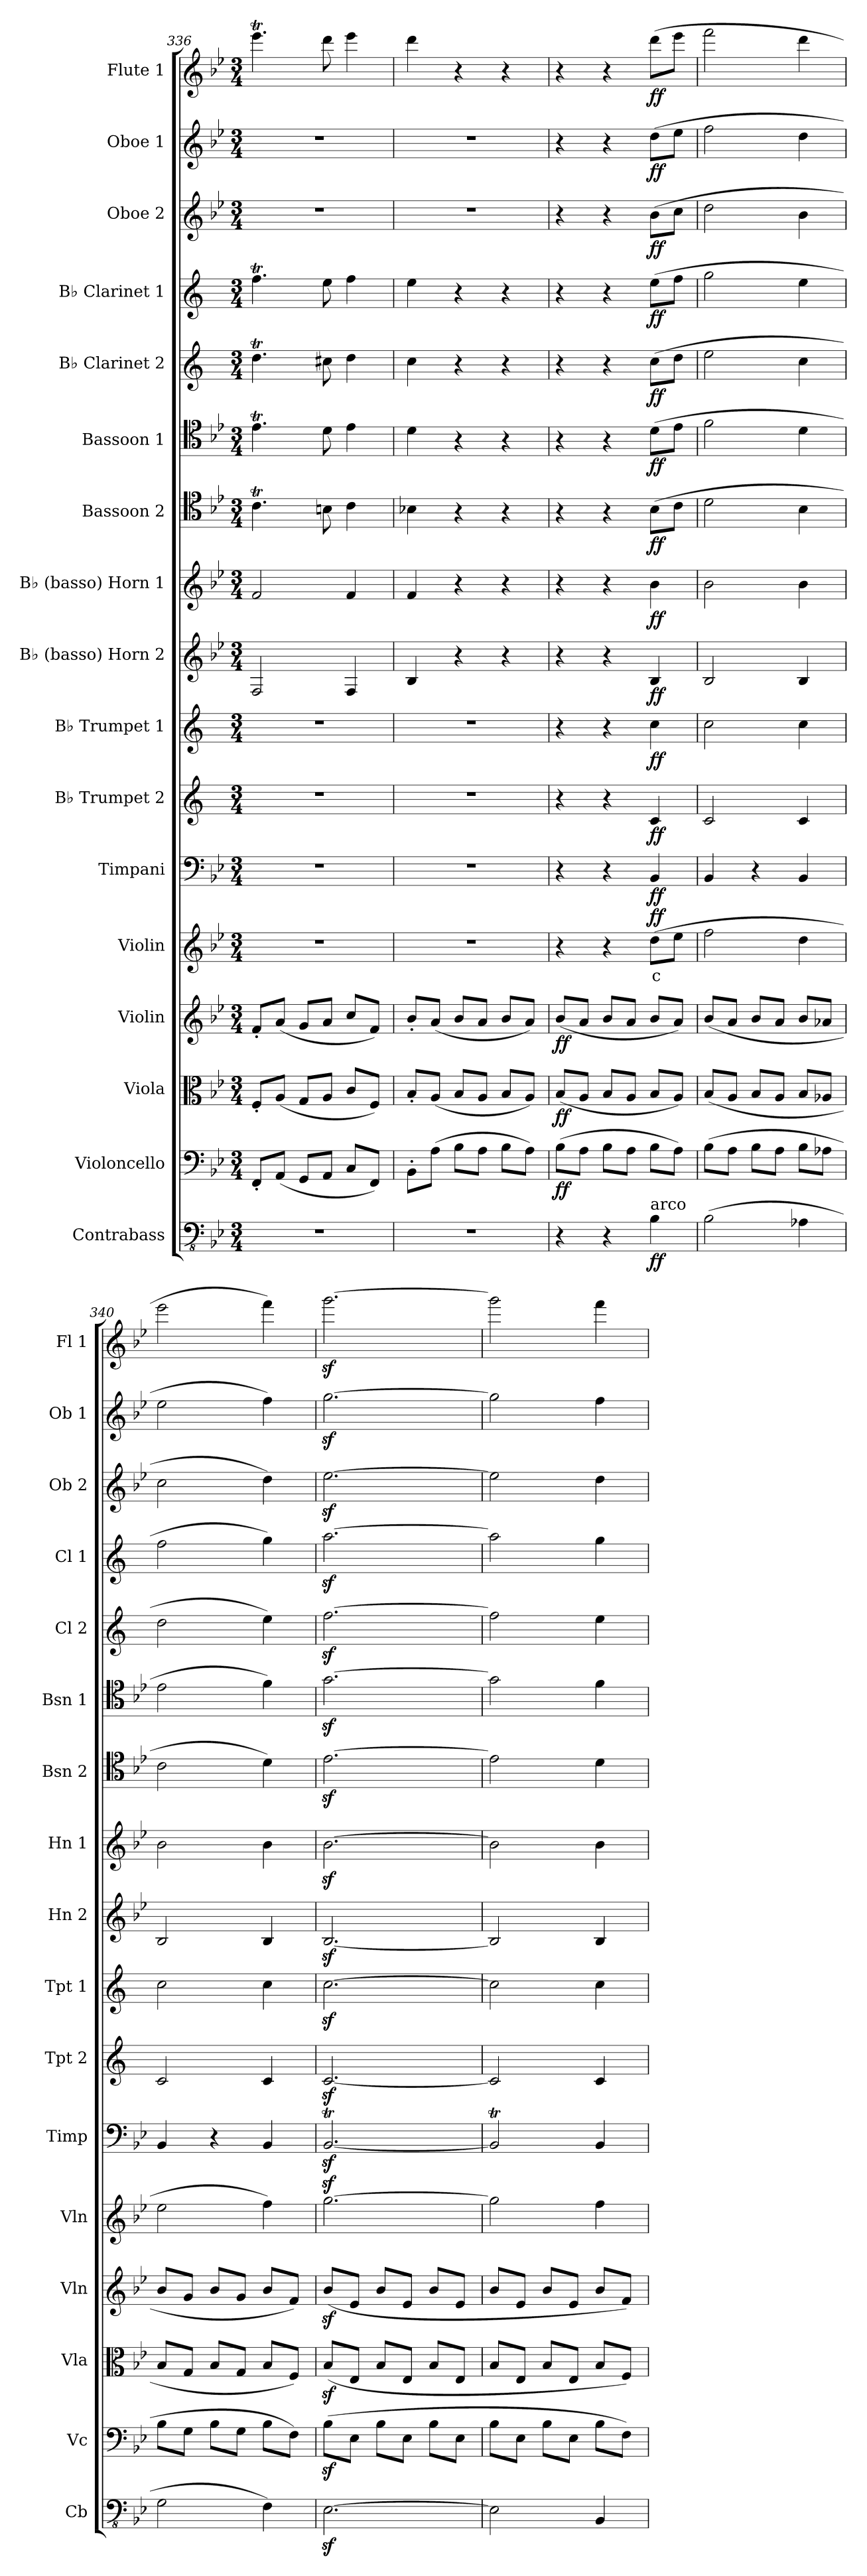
**kern	**dynam	**kern	**dynam	**kern	**dynam	**kern	**dynam	**kern	**text	**dynam	**kern	**dynam	**kern	**dynam	**kern	**dynam	**kern	**dynam	**kern	**dynam	**kern	**dynam	**kern	**dynam	**kern	**dynam	**kern	**dynam	**kern	**dynam	**kern	**dynam	**kern	**dynam
*part17	*part17	*part16	*part16	*part15	*part15	*part14	*part14	*part13	*part13	*part13	*part12	*part12	*part11	*part11	*part10	*part10	*part9	*part9	*part8	*part8	*part7	*part7	*part6	*part6	*part5	*part5	*part4	*part4	*part3	*part3	*part2	*part2	*part1	*part1
*staff17	*staff17	*staff16	*staff16	*staff15	*staff15	*staff14	*staff14	*staff13	*staff13	*staff13	*staff12	*staff12	*staff11	*staff11	*staff10	*staff10	*staff9	*staff9	*staff8	*staff8	*staff7	*staff7	*staff6	*staff6	*staff5	*staff5	*staff4	*staff4	*staff3	*staff3	*staff2	*staff2	*staff1	*staff1
*I"Contrabass	*	*I"Violoncello	*	*I"Viola	*	*I"Violin	*	*I"Violin	*	*	*I"Timpani	*	*I"B♭ Trumpet 2	*	*I"B♭ Trumpet 1	*	*I"B♭ (basso) Horn 2	*	*I"B♭ (basso) Horn 1	*	*I"Bassoon 2	*	*I"Bassoon 1	*	*I"B♭ Clarinet 2	*	*I"B♭ Clarinet 1	*	*I"Oboe 2	*	*I"Oboe 1	*	*I"Flute 1	*
*I'Cb	*	*I'Vc	*	*I'Vla	*	*I'Vln	*	*I'Vln	*	*	*I'Timp	*	*I'Tpt 2	*	*I'Tpt 1	*	*I'Hn 2	*	*I'Hn 1	*	*I'Bsn 2	*	*I'Bsn 1	*	*I'Cl 2	*	*I'Cl 1	*	*I'Ob 2	*	*I'Ob 1	*	*I'Fl 1	*
*clefFv4	*	*clefF4	*	*clefC3	*	*clefG2	*	*clefG2	*	*	*clefF4	*	*clefG2	*	*clefG2	*	*clefG2	*	*clefG2	*	*clefC4	*	*clefC4	*	*clefG2	*	*clefG2	*	*clefG2	*	*clefG2	*	*clefG2	*
*	*	*	*	*	*	*	*	*	*	*	*	*	*ITrd1c2	*	*ITrd1c2	*	*ITrd8c14	*	*ITrd8c14	*	*	*	*	*	*ITrd1c2	*	*ITrd1c2	*	*	*	*	*	*	*
*k[b-e-]	*	*k[b-e-]	*	*k[b-e-]	*	*k[b-e-]	*	*k[b-e-]	*	*	*k[b-e-]	*	*k[b-e-]	*	*k[b-e-]	*	*k[b-e-]	*	*k[b-e-]	*	*k[b-e-]	*	*k[b-e-]	*	*k[b-e-]	*	*k[b-e-]	*	*k[b-e-]	*	*k[b-e-]	*	*k[b-e-]	*
*M3/4	*	*M3/4	*	*M3/4	*	*M3/4	*	*M3/4	*	*	*M3/4	*	*M3/4	*	*M3/4	*	*M3/4	*	*M3/4	*	*M3/4	*	*M3/4	*	*M3/4	*	*M3/4	*	*M3/4	*	*M3/4	*	*M3/4	*
=336	=336	=336	=336	=336	=336	=336	=336	=336	=336	=336	=336	=336	=336	=336	=336	=336	=336	=336	=336	=336	=336	=336	=336	=336	=336	=336	=336	=336	=336	=336	=336	=336	=336	=336
2.r	.	8FF'/L	.	8F'/L	.	8f'/L	.	2.r	.	.	2.r	.	2.r	.	2.r	.	2FF/	.	2F/	.	4.cT\	.	4.e-T\	.	4.ccT\	.	4.ee-T\	.	2.r	.	2.r	.	4.eee-T\	.
.	.	(<8AA/J	.	(<8A/J	.	(<8a/J	.	.	.	.	.	.	.	.	.	.	.	.	.	.	.	.	.	.	.	.	.	.	.	.	.	.	.	.
.	.	8GG/L	.	8G/L	.	8g/L	.	.	.	.	.	.	.	.	.	.	.	.	.	.	.	.	.	.	.	.	.	.	.	.	.	.	.	.
.	.	8AA/J	.	8A/J	.	8a/J	.	.	.	.	.	.	.	.	.	.	.	.	.	.	8Bn\	.	8d\	.	8bn\	.	8dd\	.	.	.	.	.	8ddd\	.
.	.	8C/L	.	8c/L	.	8cc/L	.	.	.	.	.	.	.	.	.	.	4FF/	.	4F/	.	4c\	.	4e-\	.	4cc\	.	4ee-\	.	.	.	.	.	4eee-\	.
.	.	8FF/J)	.	8F/J)	.	8f/J)	.	.	.	.	.	.	.	.	.	.	.	.	.	.	.	.	.	.	.	.	.	.	.	.	.	.	.	.
=337	=337	=337	=337	=337	=337	=337	=337	=337	=337	=337	=337	=337	=337	=337	=337	=337	=337	=337	=337	=337	=337	=337	=337	=337	=337	=337	=337	=337	=337	=337	=337	=337	=337	=337
2.r	.	8BB-'\L	.	8B-'/L	.	8b-'/L	.	2.r	.	.	2.r	.	2.r	.	2.r	.	4BB-/	.	4F/	.	4B-X\	.	4d\	.	4b-\	.	4dd\	.	2.r	.	2.r	.	4ddd\	.
.	.	(>8A\J	.	(<8A/J	.	(<8a/J	.	.	.	.	.	.	.	.	.	.	.	.	.	.	.	.	.	.	.	.	.	.	.	.	.	.	.	.
.	.	8B-\L	.	8B-/L	.	8b-/L	.	.	.	.	.	.	.	.	.	.	4r	.	4r	.	4r	.	4r	.	4r	.	4r	.	.	.	.	.	4r	.
.	.	8A\J	.	8A/J	.	8a/J	.	.	.	.	.	.	.	.	.	.	.	.	.	.	.	.	.	.	.	.	.	.	.	.	.	.	.	.
.	.	8B-\L	.	8B-/L	.	8b-/L	.	.	.	.	.	.	.	.	.	.	4r	.	4r	.	4r	.	4r	.	4r	.	4r	.	.	.	.	.	4r	.
.	.	8A\J)	.	8A/J)	.	8a/J)	.	.	.	.	.	.	.	.	.	.	.	.	.	.	.	.	.	.	.	.	.	.	.	.	.	.	.	.
=338	=338	=338	=338	=338	=338	=338	=338	=338	=338	=338	=338	=338	=338	=338	=338	=338	=338	=338	=338	=338	=338	=338	=338	=338	=338	=338	=338	=338	=338	=338	=338	=338	=338	=338
!	!	!	!LO:DY:b	!	!LO:DY:b	!	!LO:DY:b	!	!	!	!	!	!	!	!	!	!	!	!	!	!	!	!	!	!	!	!	!	!	!	!	!	!	!
4r	.	(>8B-\L	ff	(<8B-/L	ff	(<8b-/L	ff	4r	.	.	4r	.	4r	.	4r	.	4r	.	4r	.	4r	.	4r	.	4r	.	4r	.	4r	.	4r	.	4r	.
.	.	8A\J	.	8A/J	.	8a/J	.	.	.	.	.	.	.	.	.	.	.	.	.	.	.	.	.	.	.	.	.	.	.	.	.	.	.	.
4r	.	8B-\L	.	8B-/L	.	8b-/L	.	4r	.	.	4r	.	4r	.	4r	.	4r	.	4r	.	4r	.	4r	.	4r	.	4r	.	4r	.	4r	.	4r	.
.	.	8A\J	.	8A/J	.	8a/J	.	.	.	.	.	.	.	.	.	.	.	.	.	.	.	.	.	.	.	.	.	.	.	.	.	.	.	.
!LO:TX:a:t=arco	!	!	!	!	!	!	!	!	!	!	!	!	!	!	!	!	!	!	!	!	!	!	!	!	!	!	!	!	!	!	!	!	!	!
!	!LO:DY:b	!	!	!	!	!	!	!	!LO:LY:b:color=#FF0000	!LO:DY:b	!	!LO:DY:b	!	!LO:DY:b	!	!LO:DY:b	!	!LO:DY:b	!	!LO:DY:b	!	!LO:DY:b	!	!LO:DY:b	!	!LO:DY:b	!	!LO:DY:b	!	!LO:DY:b	!	!LO:DY:b	!	!LO:DY:b
4BB-\	ff	8B-\L	.	8B-/L	.	8b-/L	.	(>8dd\L	c	ff	4BB-/	ff	4B-/	ff	4b-\	ff	4BB-/	ff	4B-\	ff	(>8B-\L	ff	(>8d\L	ff	(>8b-\L	ff	(>8dd\L	ff	(>8b-\L	ff	(>8dd\L	ff	(>8ddd\L	ff
.	.	8A\J)	.	8A/J)	.	8a/J)	.	8ee-\J	.	.	.	.	.	.	.	.	.	.	.	.	8c\J	.	8e-\J	.	8cc\J	.	8ee-\J	.	8cc\J	.	8ee-\J	.	8eee-\J	.
=339	=339	=339	=339	=339	=339	=339	=339	=339	=339	=339	=339	=339	=339	=339	=339	=339	=339	=339	=339	=339	=339	=339	=339	=339	=339	=339	=339	=339	=339	=339	=339	=339	=339	=339
(>2BB-\	.	(>8B-\L	.	(>8B-/L	.	(>8b-/L	.	2ff\	.	.	4BB-/	.	2B-/	.	2b-\	.	2BB-/	.	2B-\	.	2d\	.	2f\	.	2dd\	.	2ff\	.	2dd\	.	2ff\	.	2fff\	.
.	.	8A\J	.	8A/J	.	8a/J	.	.	.	.	.	.	.	.	.	.	.	.	.	.	.	.	.	.	.	.	.	.	.	.	.	.	.	.
.	.	8B-\L	.	8B-/L	.	8b-/L	.	.	.	.	4r	.	.	.	.	.	.	.	.	.	.	.	.	.	.	.	.	.	.	.	.	.	.	.
.	.	8A\J	.	8A/J	.	8a/J	.	.	.	.	.	.	.	.	.	.	.	.	.	.	.	.	.	.	.	.	.	.	.	.	.	.	.	.
4AA-X\	.	8B-\L	.	8B-/L	.	8b-/L	.	4dd\	.	.	4BB-/	.	4B-/	.	4b-\	.	4BB-/	.	4B-\	.	4B-\	.	4d\	.	4b-\	.	4dd\	.	4b-\	.	4dd\	.	4ddd\	.
.	.	8A-X\J	.	8A-X/J	.	8a-X/J	.	.	.	.	.	.	.	.	.	.	.	.	.	.	.	.	.	.	.	.	.	.	.	.	.	.	.	.
=340	=340	=340	=340	=340	=340	=340	=340	=340	=340	=340	=340	=340	=340	=340	=340	=340	=340	=340	=340	=340	=340	=340	=340	=340	=340	=340	=340	=340	=340	=340	=340	=340	=340	=340
2GG\	.	8B-\L	.	8B-/L	.	8b-/L	.	2ee-\	.	.	4BB-/	.	2B-/	.	2b-\	.	2BB-/	.	2B-\	.	2c\	.	2e-\	.	2cc\	.	2ee-\	.	2cc\	.	2ee-\	.	2eee-\	.
.	.	8G\J	.	8G/J	.	8g/J	.	.	.	.	.	.	.	.	.	.	.	.	.	.	.	.	.	.	.	.	.	.	.	.	.	.	.	.
.	.	8B-\L	.	8B-/L	.	8b-/L	.	.	.	.	4r	.	.	.	.	.	.	.	.	.	.	.	.	.	.	.	.	.	.	.	.	.	.	.
.	.	8G\J	.	8G/J	.	8g/J	.	.	.	.	.	.	.	.	.	.	.	.	.	.	.	.	.	.	.	.	.	.	.	.	.	.	.	.
4FF\)	.	8B-\L	.	8B-/L	.	8b-/L	.	4ff\)	.	.	4BB-/	.	4B-/	.	4b-\	.	4BB-/	.	4B-\	.	4d\)	.	4f\)	.	4dd\)	.	4ff\)	.	4dd\)	.	4ff\)	.	4fff\)	.
.	.	8F\J)	.	8F/J)	.	8f/J)	.	.	.	.	.	.	.	.	.	.	.	.	.	.	.	.	.	.	.	.	.	.	.	.	.	.	.	.
=341	=341	=341	=341	=341	=341	=341	=341	=341	=341	=341	=341	=341	=341	=341	=341	=341	=341	=341	=341	=341	=341	=341	=341	=341	=341	=341	=341	=341	=341	=341	=341	=341	=341	=341
[2.EE-z<\	.	(>8B-z<\L	.	(>8B-z</L	.	(>8b-z</L	.	[2.ggz<\	.	.	[2.BB-z<T/	.	[2.B-z</	.	[2.b-z<\	.	[2.BB-z</	.	[2.B-z<\	.	[2.e-z<\	.	[2.gz<\	.	[2.ee-z<\	.	[2.ggz<\	.	[2.ee-z<\	.	[2.ggz<\	.	[2.gggz<\	.
.	.	8E-\J	.	8E-/J	.	8e-/J	.	.	.	.	.	.	.	.	.	.	.	.	.	.	.	.	.	.	.	.	.	.	.	.	.	.	.	.
.	.	8B-\L	.	8B-/L	.	8b-/L	.	.	.	.	.	.	.	.	.	.	.	.	.	.	.	.	.	.	.	.	.	.	.	.	.	.	.	.
.	.	8E-\J	.	8E-/J	.	8e-/J	.	.	.	.	.	.	.	.	.	.	.	.	.	.	.	.	.	.	.	.	.	.	.	.	.	.	.	.
.	.	8B-\L	.	8B-/L	.	8b-/L	.	.	.	.	.	.	.	.	.	.	.	.	.	.	.	.	.	.	.	.	.	.	.	.	.	.	.	.
.	.	8E-\J	.	8E-/J	.	8e-/J	.	.	.	.	.	.	.	.	.	.	.	.	.	.	.	.	.	.	.	.	.	.	.	.	.	.	.	.
!!LO:PB:g=z
=342	=342	=342	=342	=342	=342	=342	=342	=342	=342	=342	=342	=342	=342	=342	=342	=342	=342	=342	=342	=342	=342	=342	=342	=342	=342	=342	=342	=342	=342	=342	=342	=342	=342	=342
2EE-\]	.	8B-\L	.	8B-/L	.	8b-/L	.	2gg\]	.	.	2BB-T/]	.	2B-/]	.	2b-\]	.	2BB-/]	.	2B-\]	.	2e-\]	.	2g\]	.	2ee-\]	.	2gg\]	.	2ee-\]	.	2gg\]	.	2ggg\]	.
.	.	8E-\J	.	8E-/J	.	8e-/J	.	.	.	.	.	.	.	.	.	.	.	.	.	.	.	.	.	.	.	.	.	.	.	.	.	.	.	.
.	.	8B-\L	.	8B-/L	.	8b-/L	.	.	.	.	.	.	.	.	.	.	.	.	.	.	.	.	.	.	.	.	.	.	.	.	.	.	.	.
.	.	8E-\J	.	8E-/J	.	8e-/J	.	.	.	.	.	.	.	.	.	.	.	.	.	.	.	.	.	.	.	.	.	.	.	.	.	.	.	.
4BBB-/	.	8B-\L	.	8B-/L	.	8b-/L	.	4ff\	.	.	4BB-/	.	4B-/	.	4b-\	.	4BB-/	.	4B-\	.	4d\	.	4f\	.	4dd\	.	4ff\	.	4dd\	.	4ff\	.	4fff\	.
.	.	8F\J)	.	8F/J)	.	8f/J)	.	.	.	.	.	.	.	.	.	.	.	.	.	.	.	.	.	.	.	.	.	.	.	.	.	.	.	.
=	=	=	=	=	=	=	=	=	=	=	=	=	=	=	=	=	=	=	=	=	=	=	=	=	=	=	=	=	=	=	=	=	=	=
*-	*-	*-	*-	*-	*-	*-	*-	*-	*-	*-	*-	*-	*-	*-	*-	*-	*-	*-	*-	*-	*-	*-	*-	*-	*-	*-	*-	*-	*-	*-	*-	*-	*-	*-
